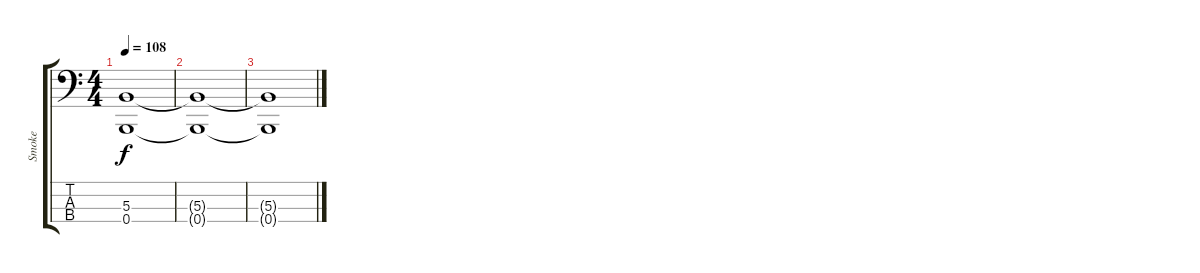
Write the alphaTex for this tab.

\track ("Smoke" "Smoke") {instrument electricbasspick}
\staff {score tabs}
\tuning (E2 B1 Gb1 B0) {hide}
\ts (4 4)
\tempo 108
\clef f4
\ks c
(5.3 0.4).1{dy f} |
(5.3{t} 0.4{t}).1{volume 0} |
(5.3{t} 0.4{t}).1
